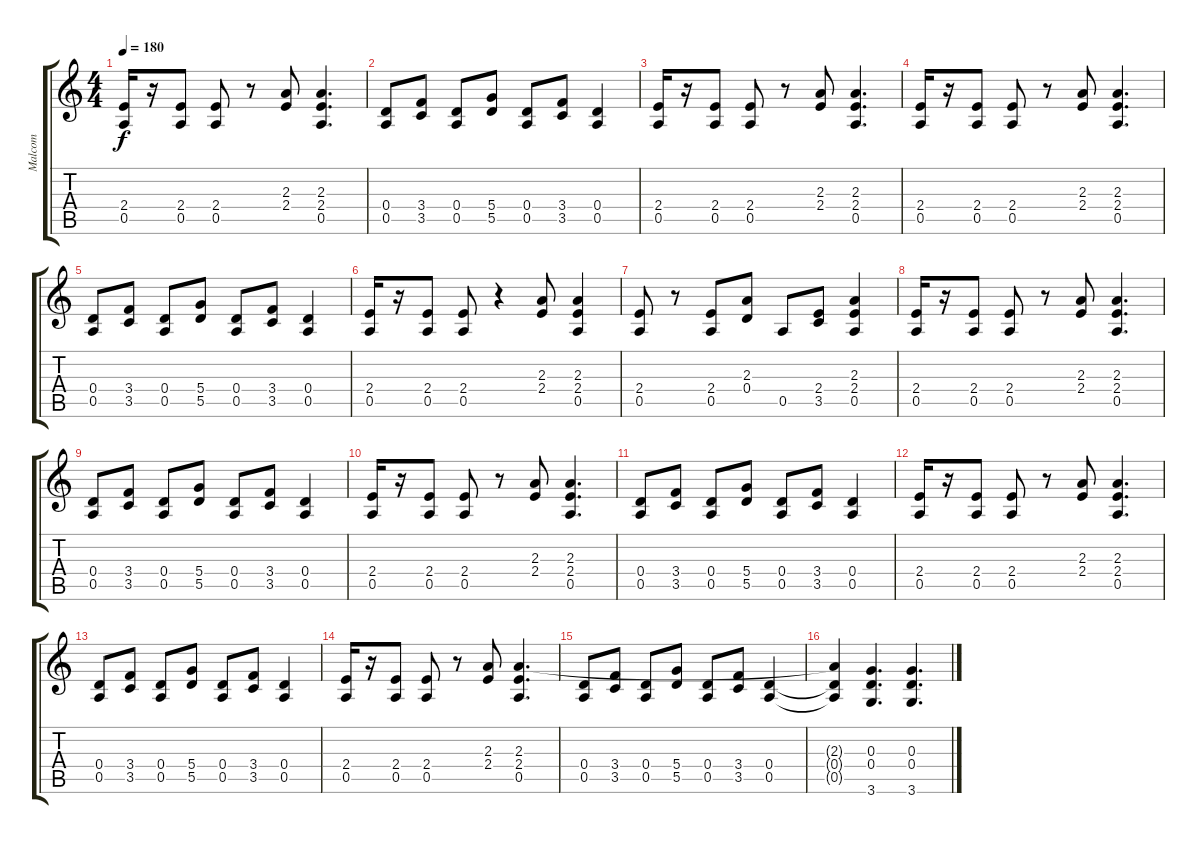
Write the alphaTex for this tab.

\track ("Malcom" "Malcom") {instrument distortionguitar}
\staff {score tabs}
\tuning (E4 B3 G3 D3 A2 E2) {hide}
\ts (4 4)
\tempo 180
\clef g2
\ks c
(2.4 0.5).16{dy f} r.16 (2.4 0.5).8 (2.4 0.5).8 r.8 (2.3 2.4).8 (2.3 2.4 0.5).4{d} |
(0.4 0.5).8 (3.4 3.5).8 (0.4 0.5).8 (5.4 5.5).8 (0.4 0.5).8 (3.4 3.5).8 (0.4 0.5).4 |
(2.4 0.5).16 r.16 (2.4 0.5).8 (2.4 0.5).8 r.8 (2.3 2.4).8 (2.3 2.4 0.5).4{d} |
(2.4 0.5).16 r.16 (2.4 0.5).8 (2.4 0.5).8 r.8 (2.3 2.4).8 (2.3 2.4 0.5).4{d} |
(0.4 0.5).8 (3.4 3.5).8 (0.4 0.5).8 (5.4 5.5).8 (0.4 0.5).8 (3.4 3.5).8 (0.4 0.5).4 |
(2.4 0.5).16 r.16 (2.4 0.5).8 (2.4 0.5).8 r.4 (2.3 2.4).8 (2.3 2.4 0.5).4 |
(2.4 0.5).8 r.8 (2.4 0.5).8 (2.3 0.4).8 0.5.8 (2.4 3.5).8 (2.3 2.4 0.5).4 |
(2.4 0.5).16 r.16 (2.4 0.5).8 (2.4 0.5).8 r.8 (2.3 2.4).8 (2.3 2.4 0.5).4{d} |
(0.4 0.5).8 (3.4 3.5).8 (0.4 0.5).8 (5.4 5.5).8 (0.4 0.5).8 (3.4 3.5).8 (0.4 0.5).4 |
(2.4 0.5).16 r.16 (2.4 0.5).8 (2.4 0.5).8 r.8 (2.3 2.4).8 (2.3 2.4 0.5).4{d} |
(0.4 0.5).8 (3.4 3.5).8 (0.4 0.5).8 (5.4 5.5).8 (0.4 0.5).8 (3.4 3.5).8 (0.4 0.5).4 |
(2.4 0.5).16 r.16 (2.4 0.5).8 (2.4 0.5).8 r.8 (2.3 2.4).8 (2.3 2.4 0.5).4{d} |
(0.4 0.5).8 (3.4 3.5).8 (0.4 0.5).8 (5.4 5.5).8 (0.4 0.5).8 (3.4 3.5).8 (0.4 0.5).4 |
(2.4 0.5).16 r.16 (2.4 0.5).8 (2.4 0.5).8 r.8 (2.3 2.4).8 (2.3 2.4 0.5).4{d} |
(0.4 0.5).8 (3.4 3.5).8 (0.4 0.5).8 (5.4 5.5).8 (0.4 0.5).8 (3.4 3.5).8 (0.4 0.5).4 |
(2.3{t} 0.4{t} 0.5{t}).4 (0.3 0.4 3.6).4{d} (0.3 0.4 3.6).4{d}
